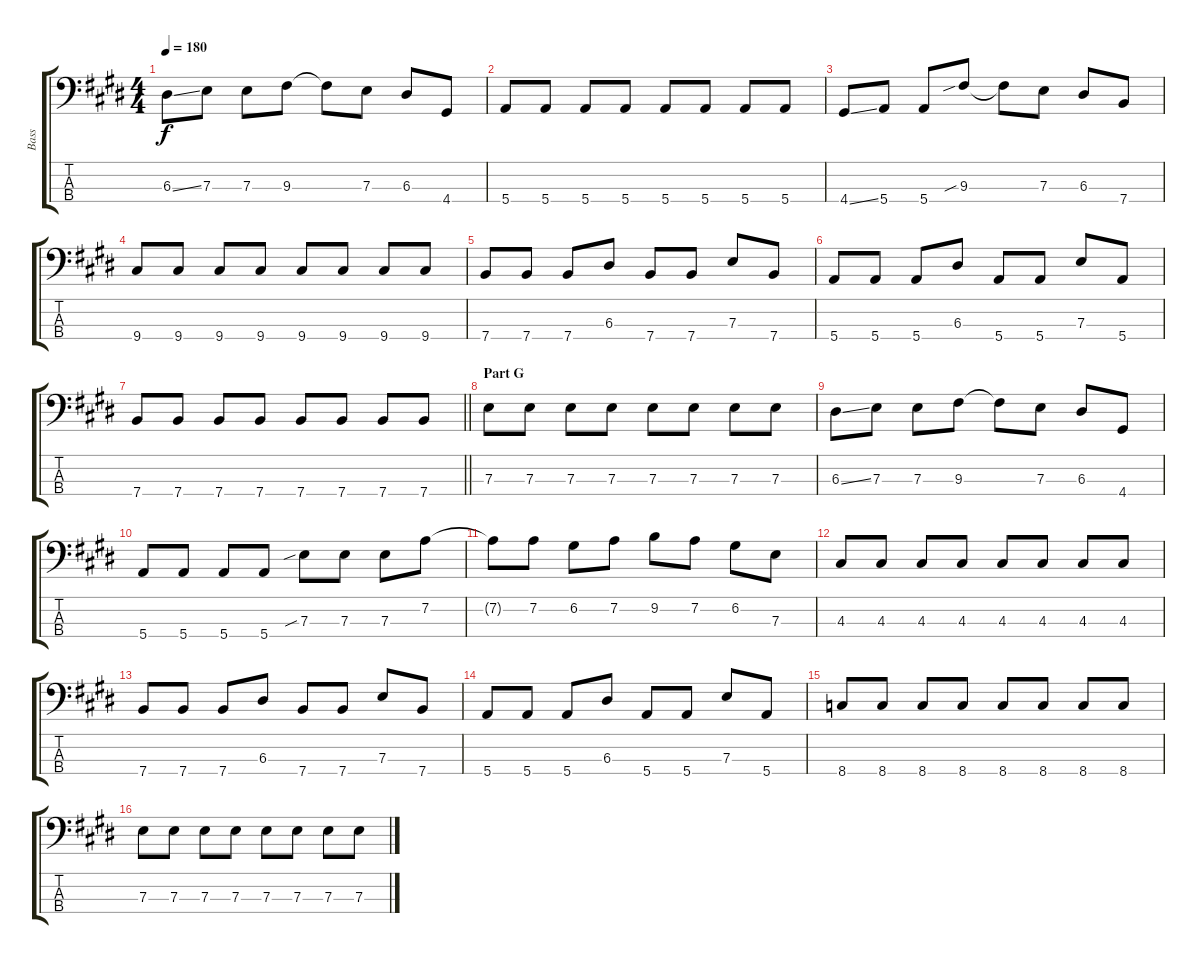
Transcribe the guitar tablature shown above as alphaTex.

\track ("Bass" "Bass") {instrument electricbasspick}
\staff {score tabs}
\tuning (G2 D2 A1 E1) {hide}
\ts (4 4)
\tempo 180
\clef f4
\ks e
6.3{ss}.8{dy f} 7.3.8 7.3.8 9.3.8 9.3{t}.8 7.3.8 6.3.8 4.4.8 |
5.4.8 5.4.8 5.4.8 5.4.8 5.4.8 5.4.8 5.4.8 5.4.8 |
4.4{ss}.8 5.4.8 5.4.8 9.3{sib}.8 9.3{t}.8 7.3.8 6.3.8 7.4.8 |
9.4.8 9.4.8 9.4.8 9.4.8 9.4.8 9.4.8 9.4.8 9.4.8 |
7.4.8 7.4.8 7.4.8 6.3.8 7.4.8 7.4.8 7.3.8 7.4.8 |
5.4.8 5.4.8 5.4.8 6.3.8 5.4.8 5.4.8 7.3.8 5.4.8 |
\barLineRight lightlight
7.4.8 7.4.8 7.4.8 7.4.8 7.4.8 7.4.8 7.4.8 7.4.8 |
\section ("" "Part G")
7.3.8 7.3.8 7.3.8 7.3.8 7.3.8 7.3.8 7.3.8 7.3.8 |
6.3{ss}.8 7.3.8 7.3.8 9.3.8 9.3{t}.8 7.3.8 6.3.8 4.4.8 |
5.4.8 5.4.8 5.4.8 5.4.8 7.3{sib}.8 7.3.8 7.3.8 7.2.8 |
7.2{t}.8 7.2.8 6.2.8 7.2.8 9.2.8 7.2.8 6.2.8 7.3.8 |
4.3.8 4.3.8 4.3.8 4.3.8 4.3.8 4.3.8 4.3.8 4.3.8 |
7.4.8 7.4.8 7.4.8 6.3.8 7.4.8 7.4.8 7.3.8 7.4.8 |
5.4.8 5.4.8 5.4.8 6.3.8 5.4.8 5.4.8 7.3.8 5.4.8 |
8.4.8 8.4.8 8.4.8 8.4.8 8.4.8 8.4.8 8.4.8 8.4.8 |
7.3.8 7.3.8 7.3.8 7.3.8 7.3.8 7.3.8 7.3.8 7.3.8
